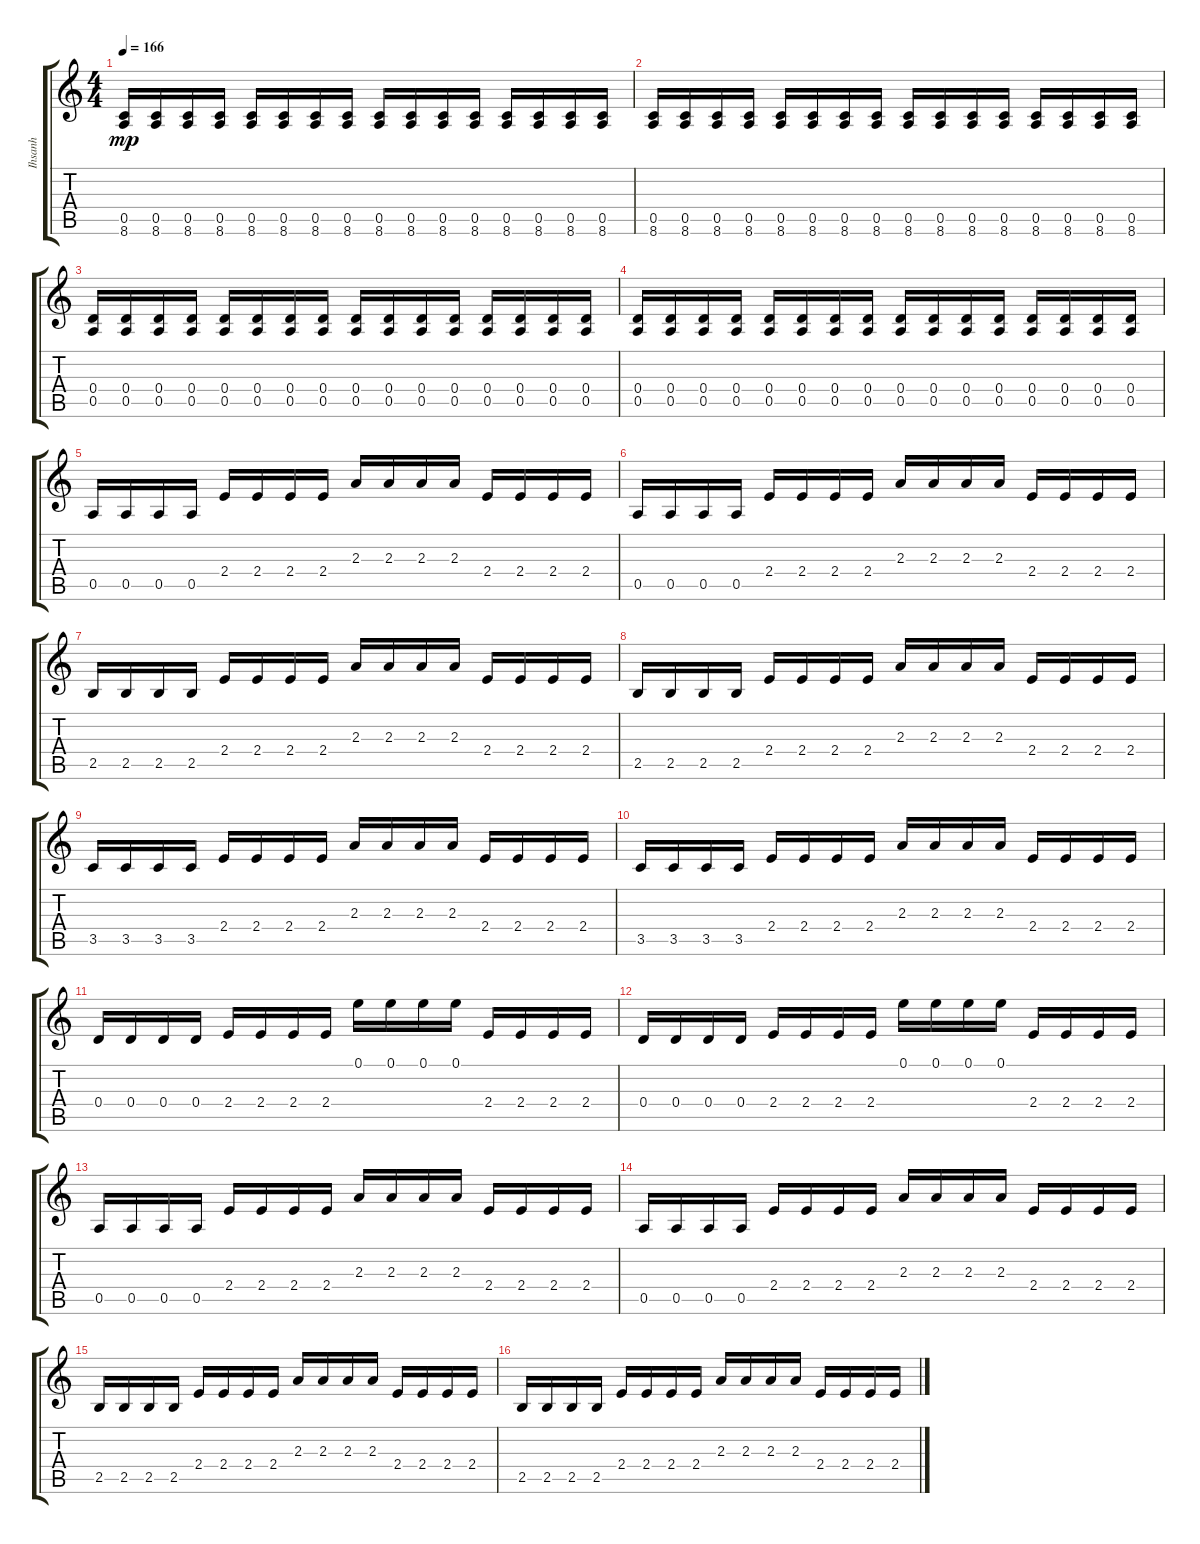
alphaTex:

\track ("Ihsanh" "Ihsanh") {instrument distortionguitar}
\staff {score tabs}
\tuning (E4 B3 G3 D3 A2 E2) {hide}
\ts (4 4)
\tempo 166
\clef g2
\ks c
(0.5 8.6).16{dy mp} (0.5 8.6).16 (0.5 8.6).16 (0.5 8.6).16 (0.5 8.6).16 (0.5 8.6).16 (0.5 8.6).16 (0.5 8.6).16 (0.5 8.6).16 (0.5 8.6).16 (0.5 8.6).16 (0.5 8.6).16 (0.5 8.6).16 (0.5 8.6).16 (0.5 8.6).16 (0.5 8.6).16 |
(0.5 8.6).16 (0.5 8.6).16 (0.5 8.6).16 (0.5 8.6).16 (0.5 8.6).16 (0.5 8.6).16 (0.5 8.6).16 (0.5 8.6).16 (0.5 8.6).16 (0.5 8.6).16 (0.5 8.6).16 (0.5 8.6).16 (0.5 8.6).16 (0.5 8.6).16 (0.5 8.6).16 (0.5 8.6).16 |
(0.4 0.5).16 (0.4 0.5).16 (0.4 0.5).16 (0.4 0.5).16 (0.4 0.5).16 (0.4 0.5).16 (0.4 0.5).16 (0.4 0.5).16 (0.4 0.5).16 (0.4 0.5).16 (0.4 0.5).16 (0.4 0.5).16 (0.4 0.5).16 (0.4 0.5).16 (0.4 0.5).16 (0.4 0.5).16 |
(0.4 0.5).16 (0.4 0.5).16 (0.4 0.5).16 (0.4 0.5).16 (0.4 0.5).16 (0.4 0.5).16 (0.4 0.5).16 (0.4 0.5).16 (0.4 0.5).16 (0.4 0.5).16 (0.4 0.5).16 (0.4 0.5).16 (0.4 0.5).16 (0.4 0.5).16 (0.4 0.5).16 (0.4 0.5).16 |
0.5.16 0.5.16 0.5.16 0.5.16 2.4.16 2.4.16 2.4.16 2.4.16 2.3.16 2.3.16 2.3.16 2.3.16 2.4.16 2.4.16 2.4.16 2.4.16 |
0.5.16 0.5.16 0.5.16 0.5.16 2.4.16 2.4.16 2.4.16 2.4.16 2.3.16 2.3.16 2.3.16 2.3.16 2.4.16 2.4.16 2.4.16 2.4.16 |
2.5.16 2.5.16 2.5.16 2.5.16 2.4.16 2.4.16 2.4.16 2.4.16 2.3.16 2.3.16 2.3.16 2.3.16 2.4.16 2.4.16 2.4.16 2.4.16 |
2.5.16 2.5.16 2.5.16 2.5.16 2.4.16 2.4.16 2.4.16 2.4.16 2.3.16 2.3.16 2.3.16 2.3.16 2.4.16 2.4.16 2.4.16 2.4.16 |
3.5.16 3.5.16 3.5.16 3.5.16 2.4.16 2.4.16 2.4.16 2.4.16 2.3.16 2.3.16 2.3.16 2.3.16 2.4.16 2.4.16 2.4.16 2.4.16 |
3.5.16 3.5.16 3.5.16 3.5.16 2.4.16 2.4.16 2.4.16 2.4.16 2.3.16 2.3.16 2.3.16 2.3.16 2.4.16 2.4.16 2.4.16 2.4.16 |
0.4.16 0.4.16 0.4.16 0.4.16 2.4.16 2.4.16 2.4.16 2.4.16 0.1.16 0.1.16 0.1.16 0.1.16 2.4.16 2.4.16 2.4.16 2.4.16 |
0.4.16 0.4.16 0.4.16 0.4.16 2.4.16 2.4.16 2.4.16 2.4.16 0.1.16 0.1.16 0.1.16 0.1.16 2.4.16 2.4.16 2.4.16 2.4.16 |
0.5.16 0.5.16 0.5.16 0.5.16 2.4.16 2.4.16 2.4.16 2.4.16 2.3.16 2.3.16 2.3.16 2.3.16 2.4.16 2.4.16 2.4.16 2.4.16 |
0.5.16 0.5.16 0.5.16 0.5.16 2.4.16 2.4.16 2.4.16 2.4.16 2.3.16 2.3.16 2.3.16 2.3.16 2.4.16 2.4.16 2.4.16 2.4.16 |
2.5.16 2.5.16 2.5.16 2.5.16 2.4.16 2.4.16 2.4.16 2.4.16 2.3.16 2.3.16 2.3.16 2.3.16 2.4.16 2.4.16 2.4.16 2.4.16 |
2.5.16 2.5.16 2.5.16 2.5.16 2.4.16 2.4.16 2.4.16 2.4.16 2.3.16 2.3.16 2.3.16 2.3.16 2.4.16 2.4.16 2.4.16 2.4.16
